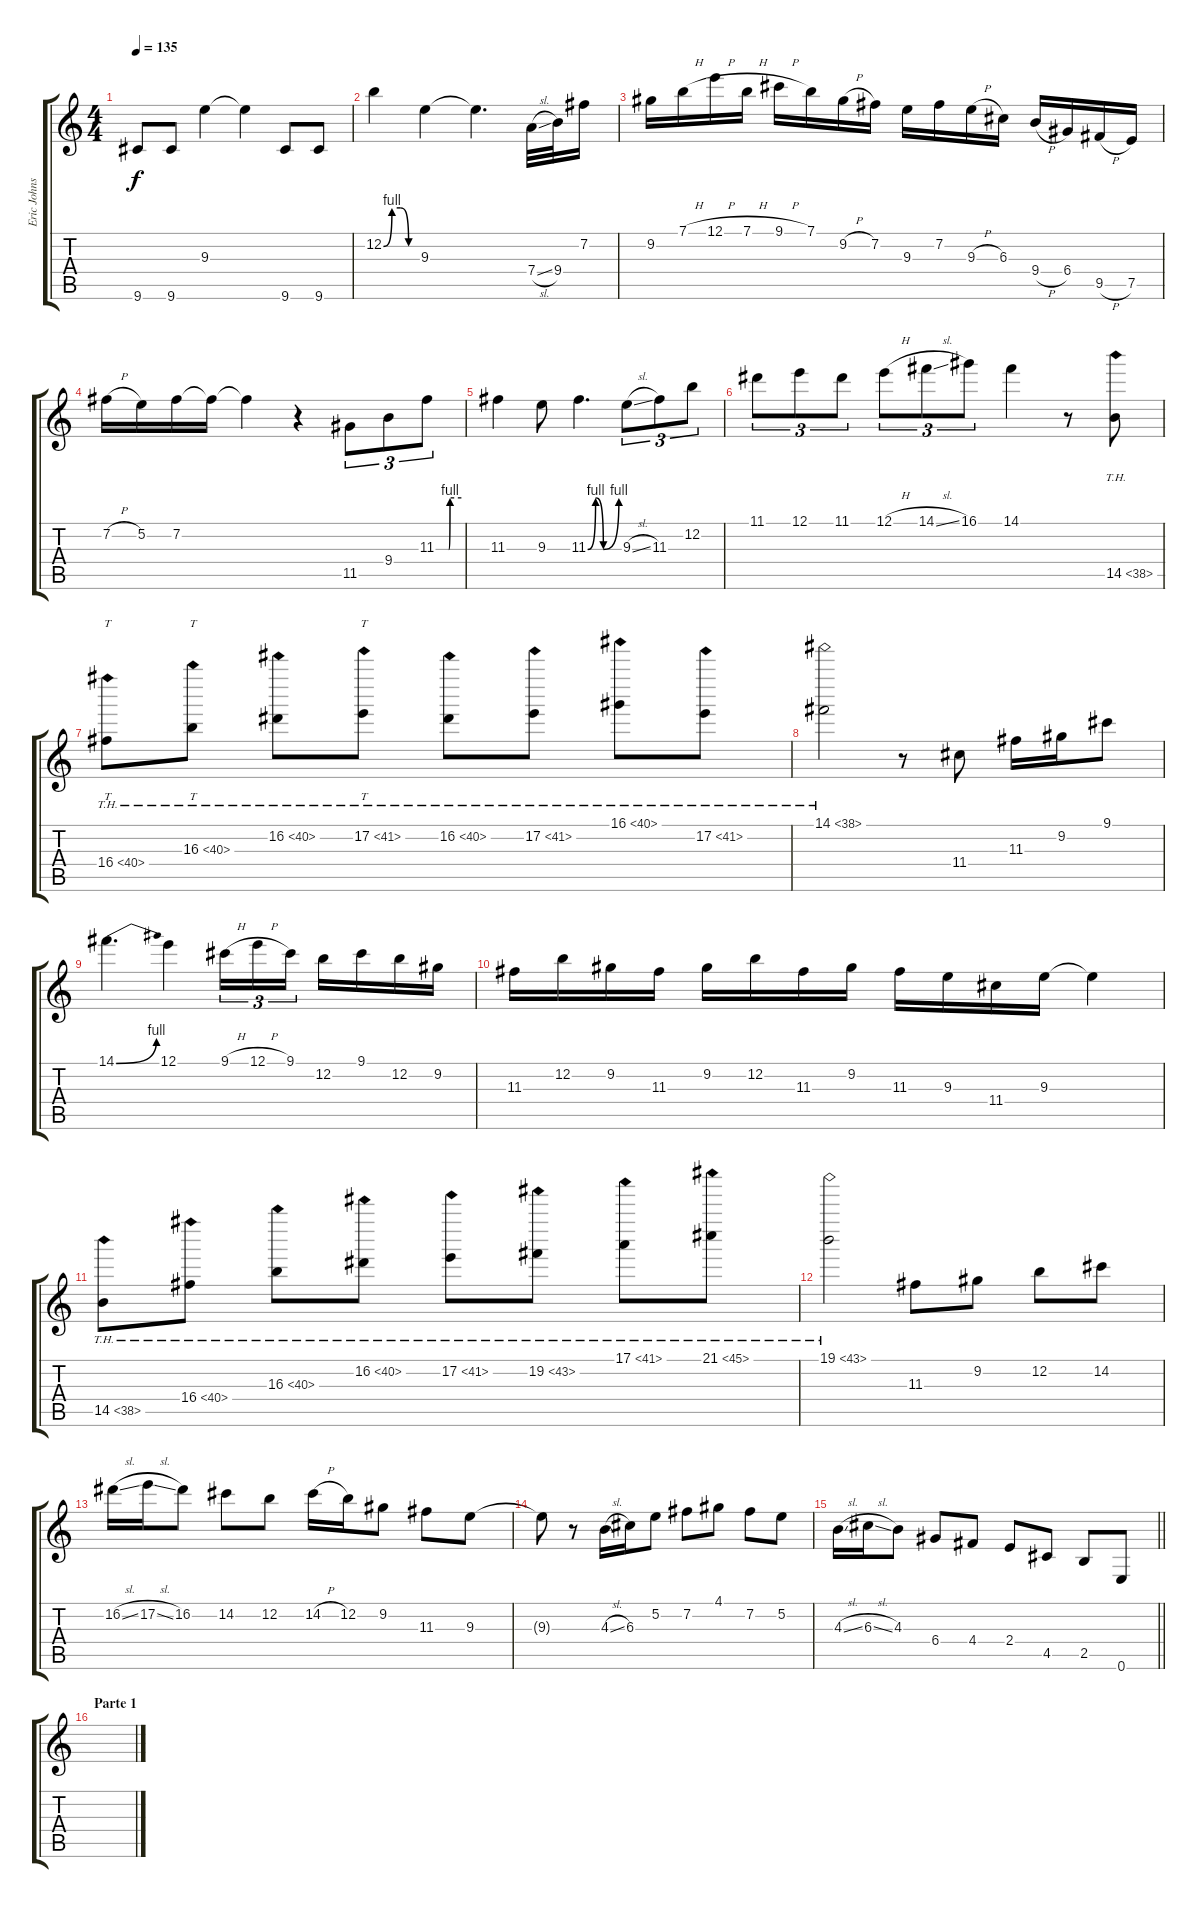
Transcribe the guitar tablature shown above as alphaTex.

\track ("Eric Johnson (Distortion Efects)" "Eric Johns") {instrument overdrivenguitar}
\staff {score tabs}
\tuning (E4 B3 G3 D3 A2 E2) {hide}
\ts (4 4)
\tempo 135
\clef g2
\ks c
9.6.8{dy f} 9.6.8 9.3.4 9.3{t}.4 9.6.8 9.6.8 |
12.2{be (custom 0 0 15 4 30 4 45 0 60 0)}.4 9.3.4 9.3{t}.4{d} 7.4{sl}.32 9.4.32 7.2.16 |
9.2.16 7.1{h}.16 12.1{h}.16 7.1{h}.16 9.1{h}.16 7.1.16 9.2{h}.16 7.2.16 9.3.16 7.2.16 9.3{h}.16 6.3.16 9.4{h}.16 6.4.16 9.5{h}.16 7.5.16 |
7.2{h}.16 5.2.16 7.2.16 7.2{t}.16 7.2{t}.4 r.4 11.5.8{tu (3 2)} 9.4.8{tu (3 2)} 11.3{be (custom 0 0 30 0 33 4 60 4)}.8{tu (3 2)} |
11.3.4 9.3.8 11.3{be (custom 0 0 15 4 30 0 60 4)}.4{d} 9.3{sl}.8{tu (3 2)} 11.3.8{tu (3 2)} 12.2.8{tu (3 2)} |
11.1.8{tu (3 2)} 12.1.8{tu (3 2)} 11.1.8{tu (3 2)} 12.1{h}.8{tu (3 2)} 14.1{sl}.8{tu (3 2)} 16.1.8{tu (3 2)} 14.1.4 r.8 14.5{th 24}.8 |
16.4{th 24}.8{tt} 16.3{th 24}.8{tt} 16.2{th 24}.8 17.2{th 24}.8{tt} 16.2{th 24}.8 17.2{th 24}.8 16.1{th 24}.8 17.2{th 24}.8 |
14.1{th 24}.2 r.8 11.4.8 11.3.16 9.2.16 9.1.8 |
14.1{be (bend 0 0 60 4)}.4{d} 12.1.4 9.1{h}.16{tu (3 2)} 12.1{h}.16{tu (3 2)} 9.1.16{tu (3 2)} 12.2.16 9.1.16 12.2.16 9.2.16{txt ""} |
11.3.16 12.2.16 9.2.16 11.3.16 9.2.16 12.2.16 11.3.16 9.2.16 11.3.16 9.3.16 11.4.16 9.3.16 9.3{t}.4 |
14.5{th 24}.8 16.4{th 24}.8 16.3{th 24}.8 16.2{th 24}.8 17.2{th 24}.8 19.2{th 24}.8 17.1{th 24}.8 21.1{th 24}.8 |
19.1{th 24}.2 11.3.8{volume 16} 9.2.8 12.2.8 14.2.8 |
16.2{sl}.16 17.2{sl}.16 16.2.8 14.2.8 12.2.8 14.2{h}.16 12.2.16 9.2.8 11.3.8 9.3.8 |
9.3{t}.8 r.8 4.3{sl}.16 6.3.16 5.2.8 7.2.8 4.1.8 7.2.8 5.2.8 |
\barLineRight lightlight
4.3{sl}.16 6.3{sl}.16 4.3.8 6.4.8 4.4.8 2.4.8 4.5.8 2.5.8 0.6.8 |
\section ("" "Parte 1")
